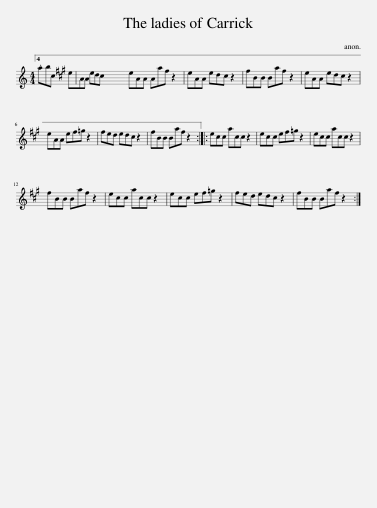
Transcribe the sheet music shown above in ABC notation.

X:1
L:1/8
M:4/4
I:linebreak $
K:C
V:1 treble
V:1
 .abc eAA ed^c | eAA Aa^f z2 | eAA ed^c z2 | ^fBB Baf z2 | eAA ed^c z2 |$ %5
 eAA e^f=g z2 | ^fed ed^c z2 | ^fBB Baf z2 :: e^cc acc z2 | e^cc e^f=g z2 | %10
 e^cc acc z2 |$ ^fBB Baf z2 | e^cc acc z2 | e^cc e^f=g z2 | ^fed ed^c z2 | %15
 ^fBB Baf z2 :| %16
